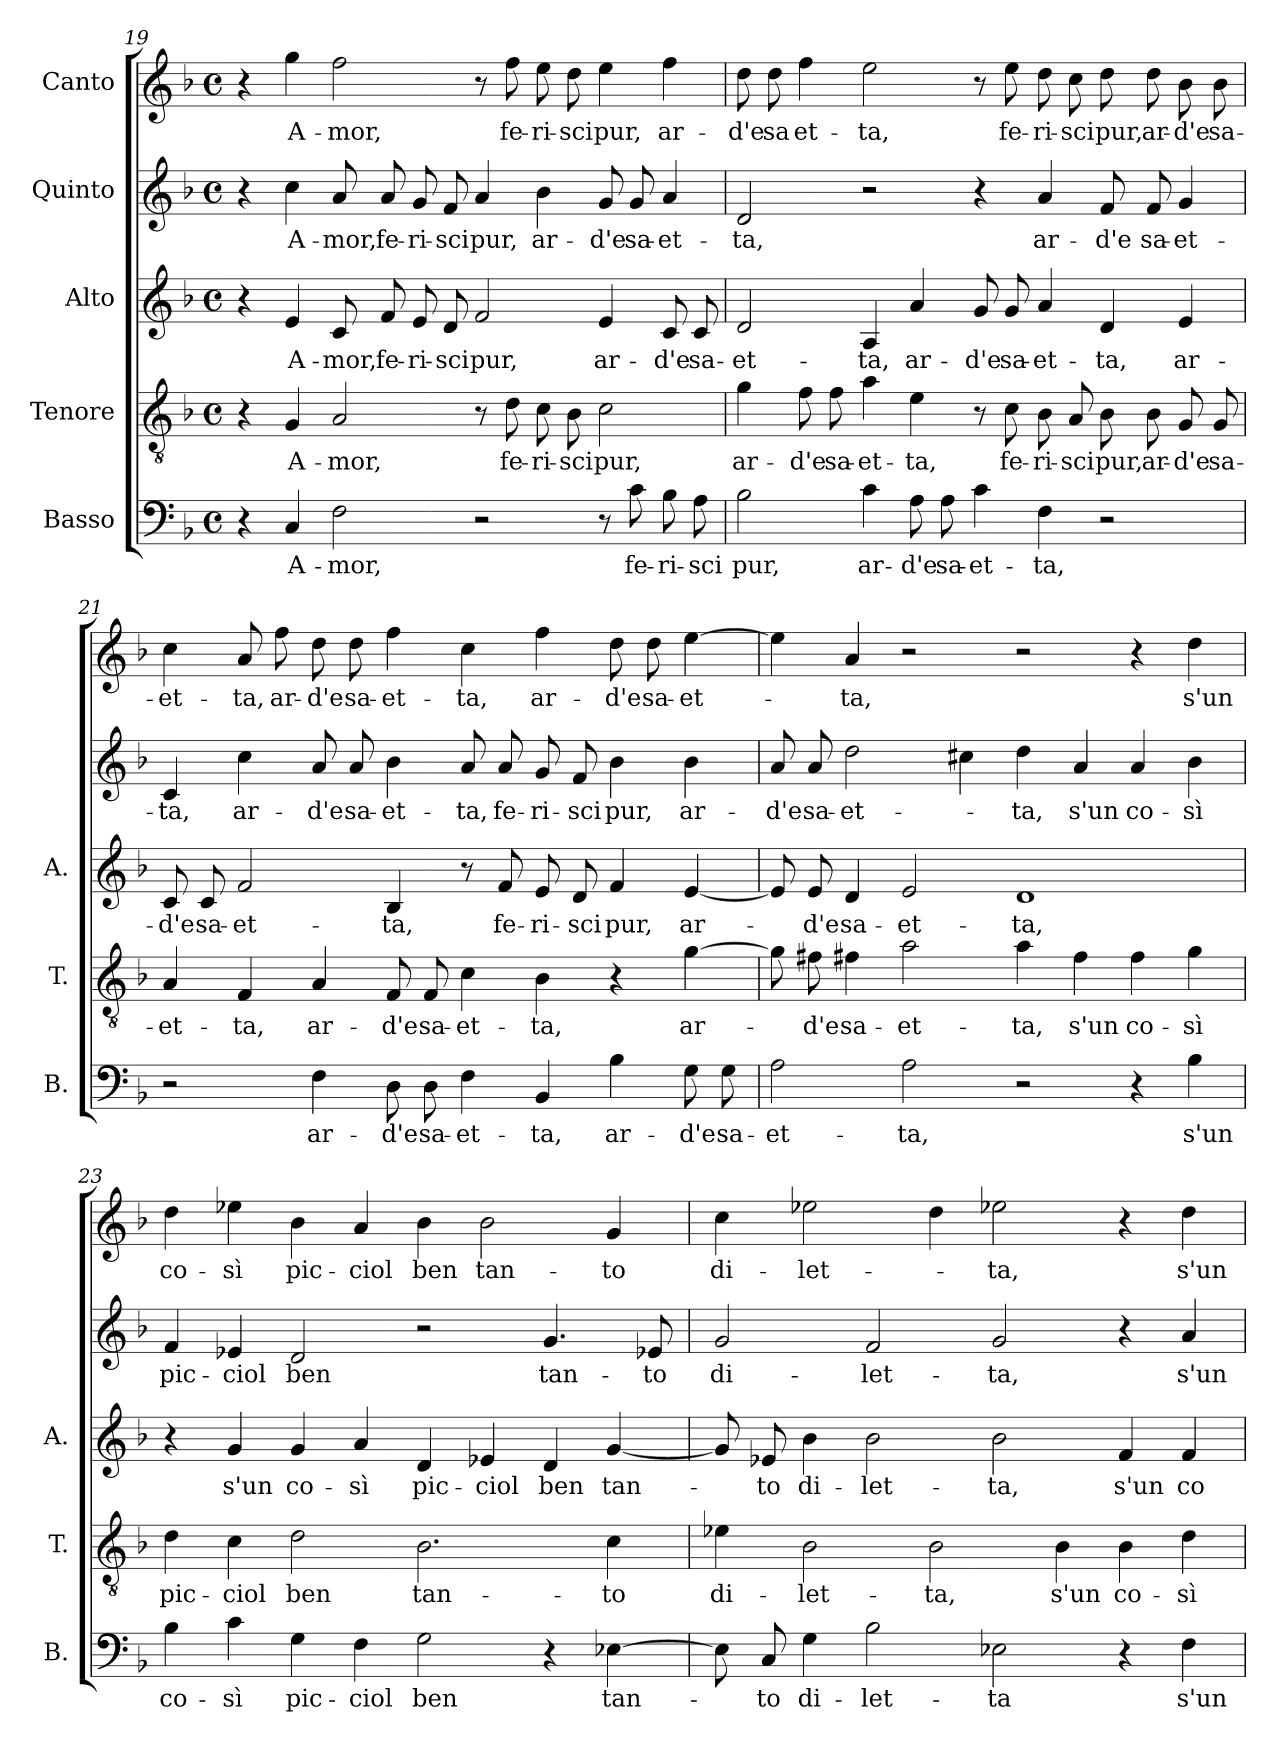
**kern	**text	**kern	**text	**kern	**text	**kern	**text	**kern	**text
*part5	*part5	*part4	*part4	*part3	*part3	*part2	*part2	*part1	*part1
*staff5	*staff5	*staff4	*staff4	*staff3	*staff3	*staff2	*staff2	*staff1	*staff1
*I"Basso	*	*I"Tenore	*	*I"Alto	*	*I"Quinto	*	*I"Canto	*
*I'B.	*	*I'T.	*	*I'A.	*	*	*	*	*
*clefF4	*	*clefGv2	*	*clefG2	*	*clefG2	*	*clefG2	*
*k[b-]	*	*k[b-]	*	*k[b-]	*	*k[b-]	*	*k[b-]	*
*F:	*	*F:	*	*F:	*	*F:	*	*F:	*
*M4/4	*	*M4/4	*	*M4/4	*	*M4/4	*	*M4/4	*
*met(c)	*	*met(c)	*	*met(c)	*	*met(c)	*	*met(c)	*
=19	=19	=19	=19	=19	=19	=19	=19	=19	=19
4r	.	4r	.	4r	.	4r	.	4r	.
4C/	A-	4G/	A-	4e/	A-	4cc\	A-	4gg\	A-
2F\	-mor,	2A/	-mor,	8c/	-mor,	8a/	-mor,	2ff\	-mor,
.	.	.	.	8f/	fe-	8a/	fe-	.	.
.	.	.	.	8e/	-ri-	8g/	-ri-	.	.
.	.	.	.	8d/	-sci	8f/	-sci	.	.
2r	.	8r	.	2f/	pur,	4a/	pur,	8r	.
.	.	8d\	fe-	.	.	.	.	8ff\	fe-
.	.	8c\	-ri-	.	.	4b-\	ar-	8ee\	-ri-
.	.	8B-\	-sci	.	.	.	.	8dd\	-sci
8r	.	2c\	pur,	4e/	ar-	8g/	-d'e	4ee\	pur,
8c\	fe-	.	.	.	.	8g/	sa-	.	.
8B-\	-ri-	.	.	8c/	-d'e	4a/	-et-	4ff\	ar-
8A\	-sci	.	.	8c/	sa-	.	.	.	.
=20	=20	=20	=20	=20	=20	=20	=20	=20	=20
2B-\	pur,	4g\	ar-	2d/	-et-	2d/	-ta,	8dd\	-d'e
.	.	.	.	.	.	.	.	8dd\	sa
.	.	8f\	-d'e	.	.	.	.	4ff\	et-
.	.	8f\	sa-	.	.	.	.	.	.
4c\	ar-	4a\	-et-	4A/	-ta,	2r	.	2ee\	-ta,
8A\	-d'e	4e\	-ta,	4a/	ar-	.	.	.	.
8A\	sa-	.	.	.	.	.	.	.	.
4c\	-et-	8r	.	8g/	-d'e	4r	.	8r	.
.	.	8c\	fe-	8g/	sa-	.	.	8ee\	fe-
4F\	-ta,	8B-\	-ri-	4a/	-et-	4a/	ar-	8dd\	-ri-
.	.	8A/	-sci	.	.	.	.	8cc\	-sci
2r	.	8B-\	pur,	4d/	-ta,	8f/	-d'e	8dd\	pur,
.	.	8B-\	ar-	.	.	8f/	sa-	8dd\	ar-
.	.	8G/	-d'e	4e/	ar-	4g/	-et-	8b-\	-d'e
.	.	8G/	sa-	.	.	.	.	8b-\	sa-
=21	=21	=21	=21	=21	=21	=21	=21	=21	=21
2r	.	4A/	-et-	8c/	-d'e	4c/	-ta,	4cc\	-et-
.	.	.	.	8c/	sa-	.	.	.	.
.	.	4F/	-ta,	2f/	-et-	4cc\	ar-	8a/	-ta,
.	.	.	.	.	.	.	.	8ff\	ar-
4F\	ar-	4A/	ar-	.	.	8a/	-d'e	8dd\	-d'e
.	.	.	.	.	.	8a/	sa-	8dd\	sa-
8D\	-d'e	8F/	-d'e	4B-/	-ta,	4b-\	-et-	4ff\	-et-
8D\	sa-	8F/	sa-	.	.	.	.	.	.
4F\	-et-	4c\	-et-	8r	.	8a/	-ta,	4cc\	-ta,
.	.	.	.	8f/	fe-	8a/	fe-	.	.
4BB-/	-ta,	4B-\	-ta,	8e/	-ri-	8g/	-ri-	4ff\	ar-
.	.	.	.	8d/	-sci	8f/	-sci	.	.
4B-\	ar-	4r	.	4f/	pur,	4b-\	pur,	8dd\	-d'e
.	.	.	.	.	.	.	.	8dd\	sa-
8G\	-d'e	[4g\	ar-	[4e/	ar-	4b-\	ar-	[4ee\	-et-
8G\	sa-	.	.	.	.	.	.	.	.
=22	=22	=22	=22	=22	=22	=22	=22	=22	=22
2A\	-et-	8g\]	.	8e/]	.	8a/	-d'e	4ee\]	.
.	.	8f#X\	-d'e	8e/	-d'e	8a/	sa-	.	.
.	.	4f#X\	sa-	4d/	sa-	2dd\	-et-	4a/	-ta,
2A\	-ta,	2a\	-et-	2e/	-et-	.	.	2r	.
.	.	.	.	.	.	4cc#X\	.	.	.
2r	.	4a\	-ta,	1d/	-ta,	4dd\	-ta,	2r	.
.	.	4f#\	s'un	.	.	4a/	s'un	.	.
4r	.	4f#\	co-	.	.	4a/	co-	4r	.
4B-\	s'un	4g\	-sì	.	.	4b-\	-sì	4dd\	s'un
=23	=23	=23	=23	=23	=23	=23	=23	=23	=23
4B-\	co-	4d\	pic-	4r	.	4f/	pic-	4dd\	co-
4c\	-sì	4c\	-ciol	4g/	s'un	4e-X/	-ciol	4ee-X\	-sì
4G\	pic-	2d\	ben	4g/	co-	2d/	ben	4b-\	pic-
4F\	-ciol	.	.	4a/	-sì	.	.	4a/	-ciol
2G\	ben	2.B-\	tan-	4d/	pic-	2r	.	4b-\	ben
.	.	.	.	4e-X/	-ciol	.	.	2b-\	tan-
4r	.	.	.	4d/	ben	4.g/	tan-	.	.
[4E-X\	tan-	4c\	-to	[4g/	tan-	.	.	4g/	-to
.	.	.	.	.	.	8e-X/	-to	.	.
=24	=24	=24	=24	=24	=24	=24	=24	=24	=24
8E-\]	.	4e-X\	di-	8g/]	.	2g/	di-	4cc\	di-
8C/	-to	.	.	8e-X/	-to	.	.	.	.
4G\	di-	2B-\	-let-	4b-\	di-	.	.	2ee-X\	-let-
2B-\	-let-	.	.	2b-\	-let-	2f/	-let-	.	.
.	.	2B-\	-ta,	.	.	.	.	4dd\	.
2E-X\	-ta	.	.	2b-\	-ta,	2g/	-ta,	2ee-X\	-ta,
.	.	4B-\	s'un	.	.	.	.	.	.
4r	.	4B-\	co-	4f/	s'un	4r	.	4r	.
4F\	s'un	4d\	-sì	4f/	co-	4a/	s'un	4dd\	s'un
=	=	=	=	=	=	=	=	=	=
*-	*-	*-	*-	*-	*-	*-	*-	*-	*-
